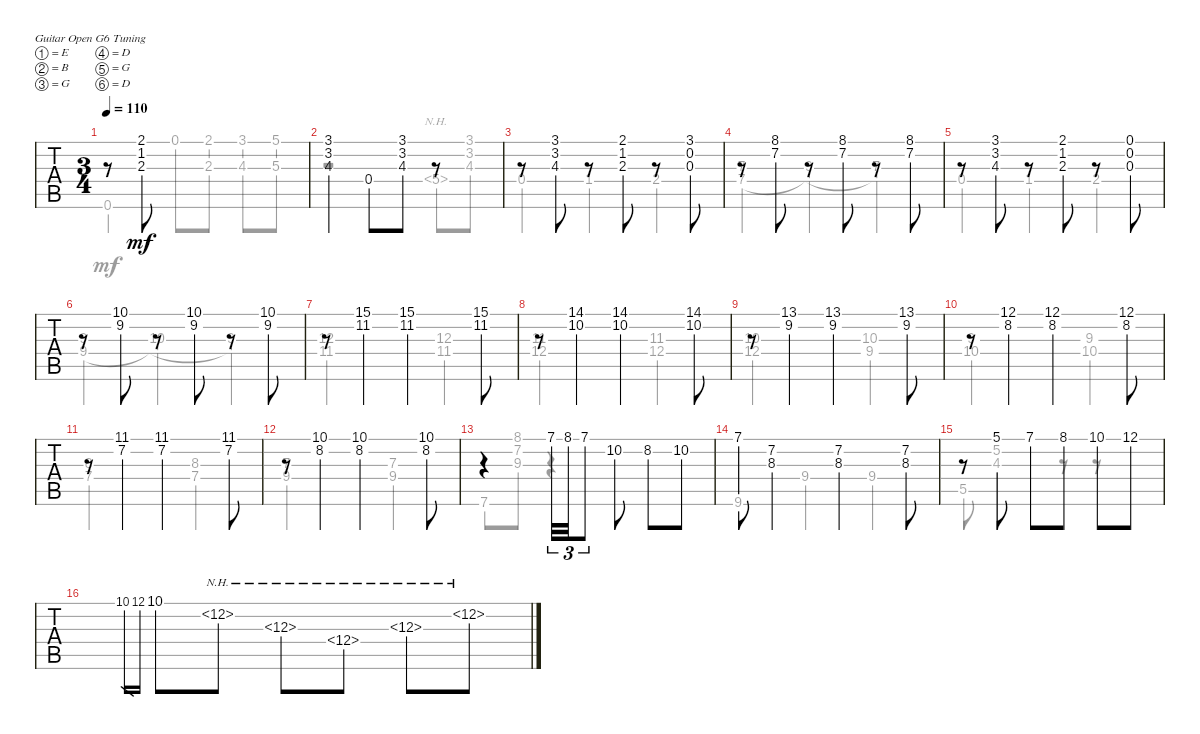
\bracketExtendMode groupsimilarinstruments
\singleTrackTrackNamePolicy hidden
\multiTrackTrackNamePolicy hidden
\firstSystemTrackNameOrientation horizontal
\otherSystemsTrackNameOrientation horizontal
\track ("Untitled" "N-Gt") {instrument acousticgrandpiano}
\staff {tabs}
\tuning (E4 B3 G3 D3 G2 D2)
\displaytranspose 12
\voice
\ts (3 4)
\tempo 110
\clef g2
\scale
0.955864
\ks g
r.8{dy mf} (2.1 1.2 2.3).8 |
\scale
1.08827 (3.1 3.2 4.3).4 0.4.8 (3.2 4.3 3.1).8 r.8 |
\scale
0.955864 r.8 (3.1 3.2 4.3).8 r.8 (2.1 1.2 2.3).8 r.8 (3.1 0.2 0.3).8 |
\scale
0.955864 r.8 (8.1 7.2).8 r.8 (8.1 7.2).8 r.8 (8.1 7.2).8 |
\scale
1.08827 r.8 (3.1 3.2 4.3).8 r.8 (2.1 1.2 2.3).8 r.8 (0.1 0.2 0.3).8 |
\scale
0.955864 r.8 (10.1 9.2).8 r.8 (10.1 9.2).8 r.8 (10.1 9.2).8 |
\scale
0.955864 r.8 (15.1 11.2).4 (15.1 11.2).4 (15.1 11.2).8 |
\scale
1.08827 r.8 (14.1 10.2).4 (14.1 10.2).4 (14.1 10.2).8 |
\scale
0.955864 r.8 (13.1 9.2).4 (13.1 9.2).4 (13.1 9.2).8 |
\scale
0.955864 r.8 (12.1 8.2).4 (12.1 8.2).4 (12.1 8.2).8 |
\scale
1.08827 r.8 (11.1 7.2).4 (11.1 7.2).4 (11.1 7.2).8 |
\scale
0.955864 r.8 (10.1 8.2).4 (10.1 8.2).4 (10.1 8.2).8 |
\scale
0.955864 r.4 7.1.32{tu (3 2)} 8.1.32{tu (3 2)} 7.1.8{tu (3 2)} 10.2.8 8.2.8 10.2.8 |
\scale
1.08827 7.1.8 (7.2 8.3).4 (7.2 8.3).4 (7.2 8.3).8 |
\scale
0.955864 r.8 5.1.8 7.1.8 8.1.8 10.1.8 12.1.8 |
\scale
0.955864 10.1.16{gr} 12.1.16{gr} 10.1.8 12.2{nh}.8 12.3{nh}.8 12.4{nh}.8 12.3{nh}.8 12.2{nh}.8
\voice
\clef g2
\ottava regular
\simile none
\scale
0.955864
\ks g
0.6.4{dy mf} 0.1.8 (2.1 2.3).8 (4.3 3.1).8 (5.1 5.3).8 |
\scale
1.08827 r.2 5.4{nh}.8 (3.1 3.2 4.3).8 |
\scale
0.955864 0.4.4 1.4.4 2.4.4 |
\scale
0.955864 (7.3 7.4).4 (9.3 7.4{t}).4 (7.3 7.4{t}).4 |
\scale
1.08827 0.4.4 1.4.4 2.4.4 |
\scale
0.955864 (9.3 9.4).4 (10.3 9.4{t}).4 (9.3 9.4{t}).4 |
\scale
0.955864 (12.3 11.4).2 (12.3 11.4).4 |
\scale
1.08827 (11.3 12.4).2 (11.3 12.4).4 |
\scale
0.955864 (10.3 12.4).2 (10.3 9.4).4 |
\scale
0.955864 (9.3 10.4).2 (9.3 10.4).4 |
\scale
1.08827 (8.3 7.4).2 (8.3 7.4).4 |
\scale
0.955864 (7.3 9.4).2 (7.3 9.4).4 |
\scale
0.955864 7.6.8 (7.2 9.3 8.1).8 r.4 |
\scale
1.08827 9.6.4 9.4.4 9.4.4 |
\scale
0.955864 5.5.8 (5.2 4.3).4 r.8 r.8 |
\scale
0.955864
